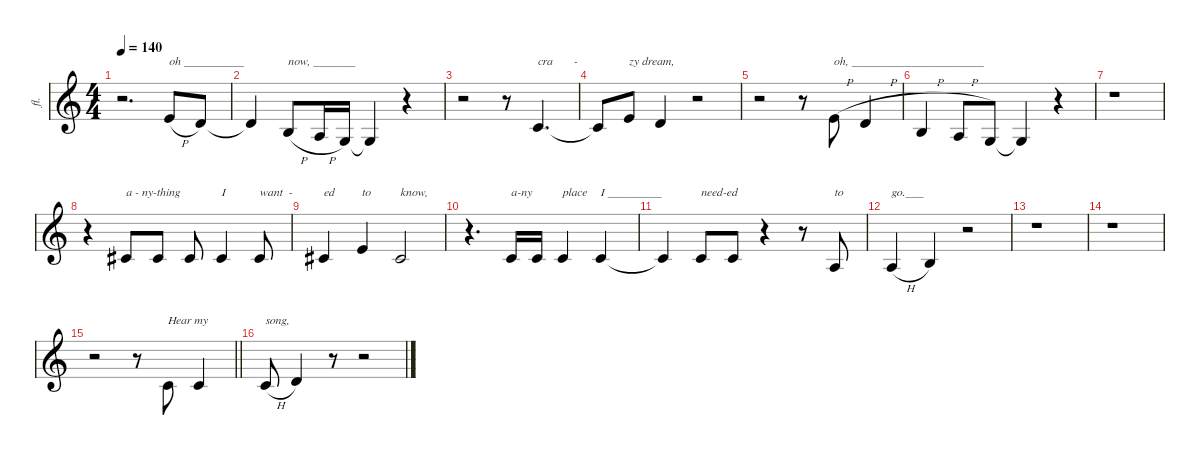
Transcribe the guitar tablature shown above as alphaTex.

\defaultSystemsLayout 4
\hideDynamics
\bracketExtendMode nobrackets
\otherSystemsTrackNameOrientation horizontal
\track ("Vocal" "fl.") {defaultSystemsLayout 4 instrument flute}
\staff {score}
\tuning (E4 B3 G3 D3 A2 E2)
\ts (4 4)
\tempo 140
\clef g2
\ks c
r.2{d dy f beam Down} 9.3{h}.8{txt "oh __________" beam Up} 7.3.8{beam Up} |
7.3{t}.4{beam Up} 4.3{h}.8{txt "now, _______" beam Up} 2.3{h}.16{beam Up} 0.3.16{beam Up} 0.3{t}.4{beam Up} r.4{beam Up} |
r.2{beam Down} r.8{beam Down} 5.3.4{d txt "cra       -" beam Up} |
5.3{t}.8{beam Up} 9.3.8{txt "zy dream," beam Up} 7.3.4{beam Up} r.2{beam Up} |
r.2{beam Down} r.8{beam Down} 9.3{h}.8{txt "oh, ______________________" beam Up} 7.3{h}.4{beam Up} |
4.3{h}.4{beam Up} 2.3{h}.8{beam Up} 0.3.8{beam Up} 0.3{t}.4{beam Up} r.4{beam Up} |
r.1{beam Down} |
r.4{beam Down} 6.3{acc #}.8{txt "a - ny-thing" beam Up} 6.3{acc #}.8{beam Up} 6.3{acc #}.8{beam Up} 6.3{acc #}.4{txt "I" beam Up} 6.3{acc #}.8{txt "want  -" beam Up} |
6.3{acc #}.4{txt "ed" beam Up} 9.3.4{txt "to" beam Up} 6.3{acc #}.2{txt "know," beam Up} |
r.4{d beam Down} 5.3.16{txt "a-ny" beam Up} 5.3.16{beam Up} 5.3.4{txt "place" beam Up} 5.3.4{txt "I _________" beam Up} |
5.3{t}.4{beam Up} 5.3.8{txt "need-ed" beam Up} 5.3.8{beam Up} r.4{beam Up} r.8{beam Up} 2.3.8{txt "to" beam Up} |
2.3{h}.4{txt "go.___" beam Up} 4.3.4{beam Up} r.2{beam Up} |
r.1{beam Down} |
r.1{beam Down} |
\barLineRight lightlight
r.2{beam Down} r.8{beam Down} 5.3.8{txt "Hear my" beam Up} 5.3.4{beam Up} |
5.3{h}.8{txt "song," beam Up} 7.3.4{beam Up} r.8{beam Up} r.2{beam Up}
